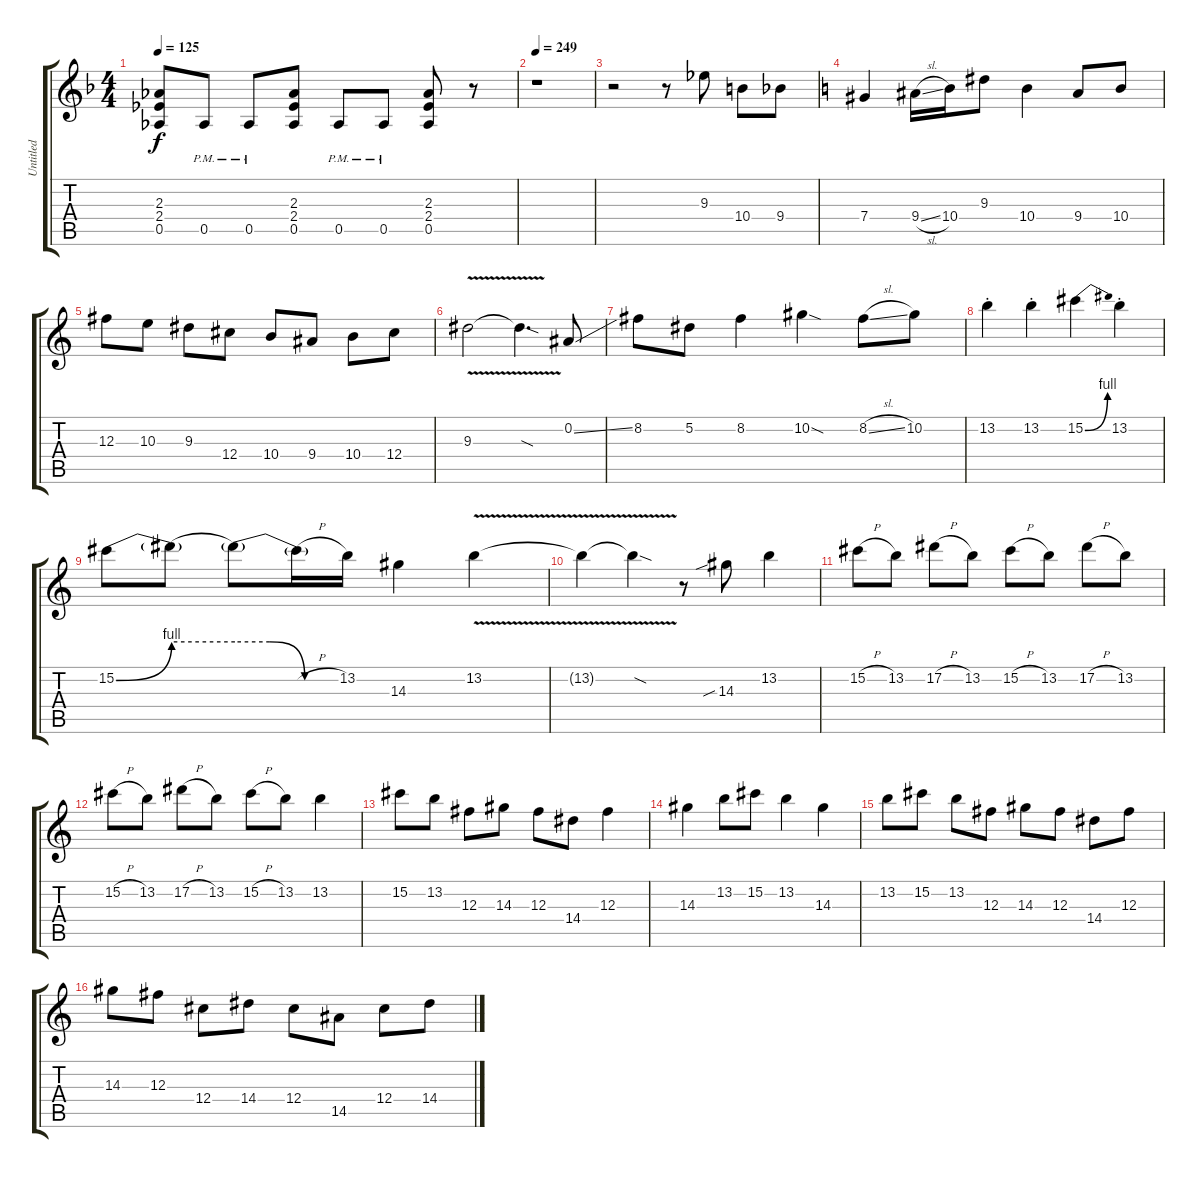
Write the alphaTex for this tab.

\track ("Untitled" "Untitled") {instrument distortionguitar}
\staff {score tabs}
\tuning (Eb4 Bb3 Gb3 Db3 Ab2 Eb2) {hide}
\ts (4 4)
\tempo 125
\clef g2
\ks f
(2.3 2.4 0.5).8{dy f} 0.5{pm}.8 0.5{pm}.8 (2.3 2.4 0.5).8 0.5{pm}.8 0.5{pm}.8 (2.3 2.4 0.5).8 r.8 |
\tempo 249
r.1 |
r.2 r.8 9.3.8 10.4.8 9.4.8 |
\ks c
7.4.4 9.4{sl}.16 10.4.16 9.3.8 10.4.4 9.4.8 10.4.8 |
12.3.8 10.3.8 9.3.8 12.4.8 10.4.8 9.4.8 10.4.8 12.4.8 |
9.3{v}.2 9.3{sod t}.4{d} 0.2{ss}.8 |
8.2.8 5.2.8 8.2.4 10.2{sod}.4 8.2{sl}.8 10.2.8 |
13.2{st}.4 13.2{st}.4 15.2{be (bend 0 0 60 4)}.4 13.2{st}.4 |
15.2{be (bend 0 0 60 4)}.8 15.2{be (hold 0 4 60 4) t}.8 15.2{be (custom 0 4 20 4 40 0 60 0) t}.8 15.2{h t}.16 13.2.16 14.3.4 13.2{v}.4 |
13.2{v t}.4 13.2{sod t}.4 r.8 14.3{sib}.8 13.2.4 |
15.2{h}.8 13.2.8 17.2{h}.8 13.2.8 15.2{h}.8 13.2.8 17.2{h}.8 13.2.8 |
15.2{h}.8 13.2.8 17.2{h}.8 13.2.8 15.2{h}.8 13.2.8 13.2.4 |
15.2.8 13.2.8 12.3.8 14.3.8 12.3.8 14.4.8 12.3.4 |
14.3.4 13.2.8 15.2.8 13.2.4 14.3.4 |
13.2.8 15.2.8 13.2.8 12.3.8 14.3.8 12.3.8 14.4.8 12.3.8 |
14.3.8 12.3.8 12.4.8 14.4.8 12.4.8 14.5.8 12.4.8 14.4.8
